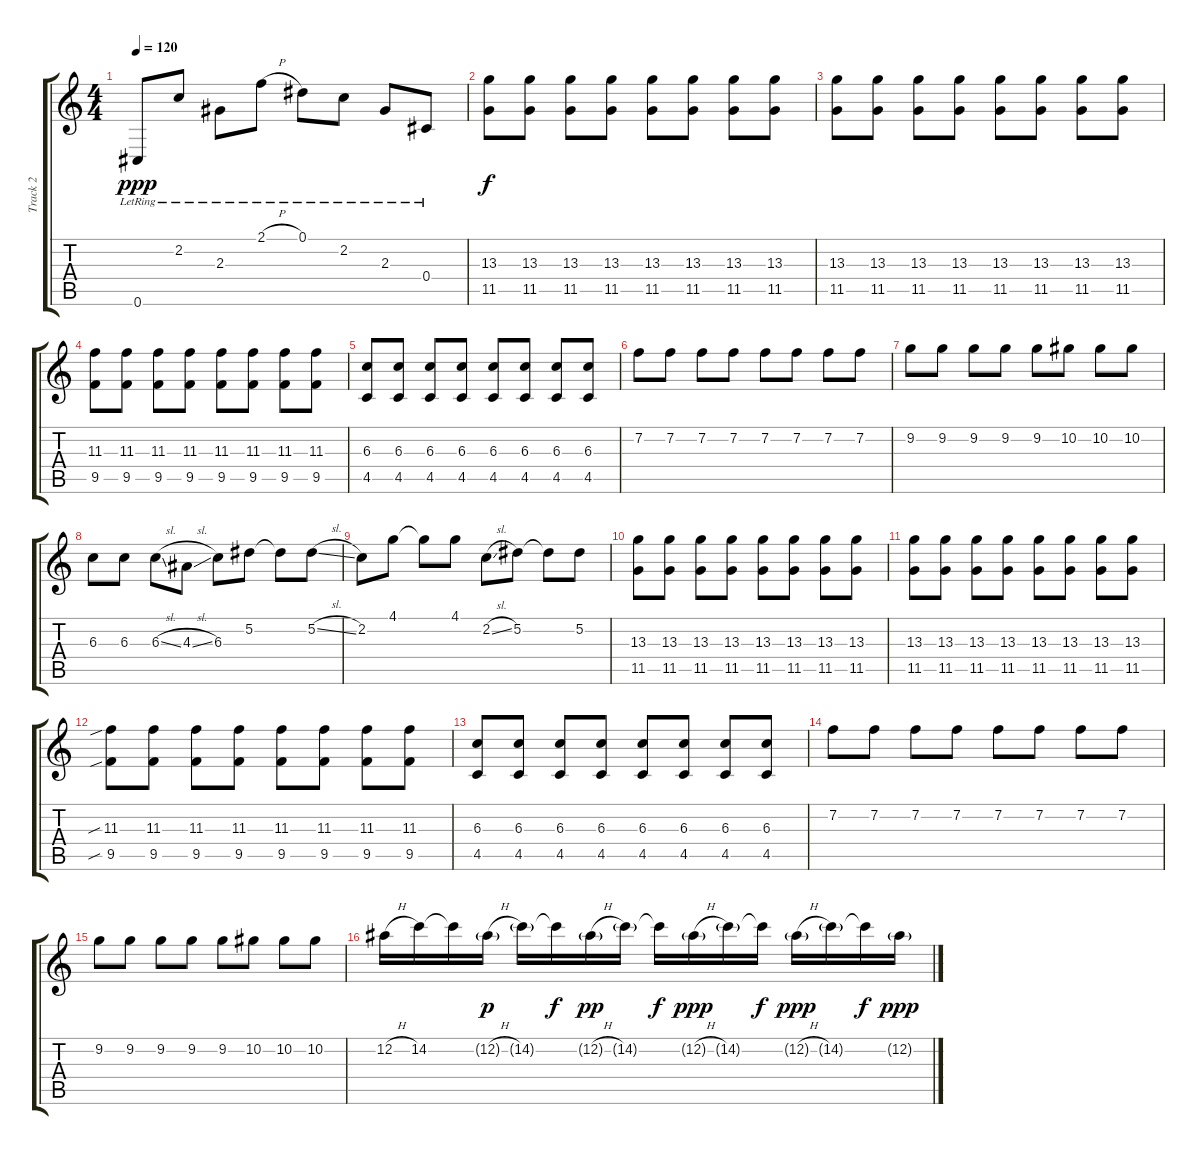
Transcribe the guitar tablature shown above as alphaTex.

\track ("Track 2" "Track 2") {instrument overdrivenguitar}
\staff {score tabs}
\tuning (Eb4 Bb3 Gb3 Db3 Ab2 Db2) {hide}
\ts (4 4)
\tempo 120
\clef g2
\ks c
0.6{lr}.8{dy ppp} 2.2{lr}.8 2.3{lr}.8 2.1{h lr}.8 0.1{lr}.8 2.2{lr}.8 2.3{lr}.8 0.4{lr}.8 |
(13.3 11.5).8{dy f} (13.3 11.5).8 (13.3 11.5).8 (13.3 11.5).8 (13.3 11.5).8 (13.3 11.5).8 (13.3 11.5).8 (13.3 11.5).8 |
(13.3 11.5).8 (13.3 11.5).8 (13.3 11.5).8 (13.3 11.5).8 (13.3 11.5).8 (13.3 11.5).8 (13.3 11.5).8 (13.3 11.5).8 |
(11.3 9.5).8 (11.3 9.5).8 (11.3 9.5).8 (11.3 9.5).8 (11.3 9.5).8 (11.3 9.5).8 (11.3 9.5).8 (11.3 9.5).8 |
(6.3 4.5).8 (6.3 4.5).8 (6.3 4.5).8 (6.3 4.5).8 (6.3 4.5).8 (6.3 4.5).8 (6.3 4.5).8 (6.3 4.5).8 |
7.2.8 7.2.8 7.2.8 7.2.8 7.2.8 7.2.8 7.2.8 7.2.8 |
9.2.8 9.2.8 9.2.8 9.2.8 9.2.8 10.2.8 10.2.8 10.2.8 |
6.3.8 6.3.8 6.3{sl}.8 4.3{sl}.8 6.3.8 5.2.8 5.2{t}.8 5.2{sl}.8 |
2.2.8 4.1.8 4.1{t}.8 4.1.8 2.2{sl}.8 5.2.8 5.2{t}.8 5.2.8 |
(13.3 11.5).8 (13.3 11.5).8 (13.3 11.5).8 (13.3 11.5).8 (13.3 11.5).8 (13.3 11.5).8 (13.3 11.5).8 (13.3 11.5).8 |
(13.3 11.5).8 (13.3 11.5).8 (13.3 11.5).8 (13.3 11.5).8 (13.3 11.5).8 (13.3 11.5).8 (13.3 11.5).8 (13.3 11.5).8 |
(11.3{sib} 9.5{sib}).8 (11.3 9.5).8 (11.3 9.5).8 (11.3 9.5).8 (11.3 9.5).8 (11.3 9.5).8 (11.3 9.5).8 (11.3 9.5).8 |
(6.3 4.5).8 (6.3 4.5).8 (6.3 4.5).8 (6.3 4.5).8 (6.3 4.5).8 (6.3 4.5).8 (6.3 4.5).8 (6.3 4.5).8 |
7.2.8 7.2.8 7.2.8 7.2.8 7.2.8 7.2.8 7.2.8 7.2.8 |
9.2.8 9.2.8 9.2.8 9.2.8 9.2.8 10.2.8 10.2.8 10.2.8 |
12.2{h}.16 14.2.16 14.2{t}.16 12.2{h g}.16{dy p} 14.2{g}.16 14.2{t}.16{dy f} 12.2{h g}.16{dy pp} 14.2{g}.16 14.2{t}.16{dy f} 12.2{h g}.16{dy ppp} 14.2{g}.16 14.2{t}.16{dy f} 12.2{h g}.16{dy ppp} 14.2{g}.16 14.2{t}.16{dy f} 12.2{h g}.16{dy ppp}
